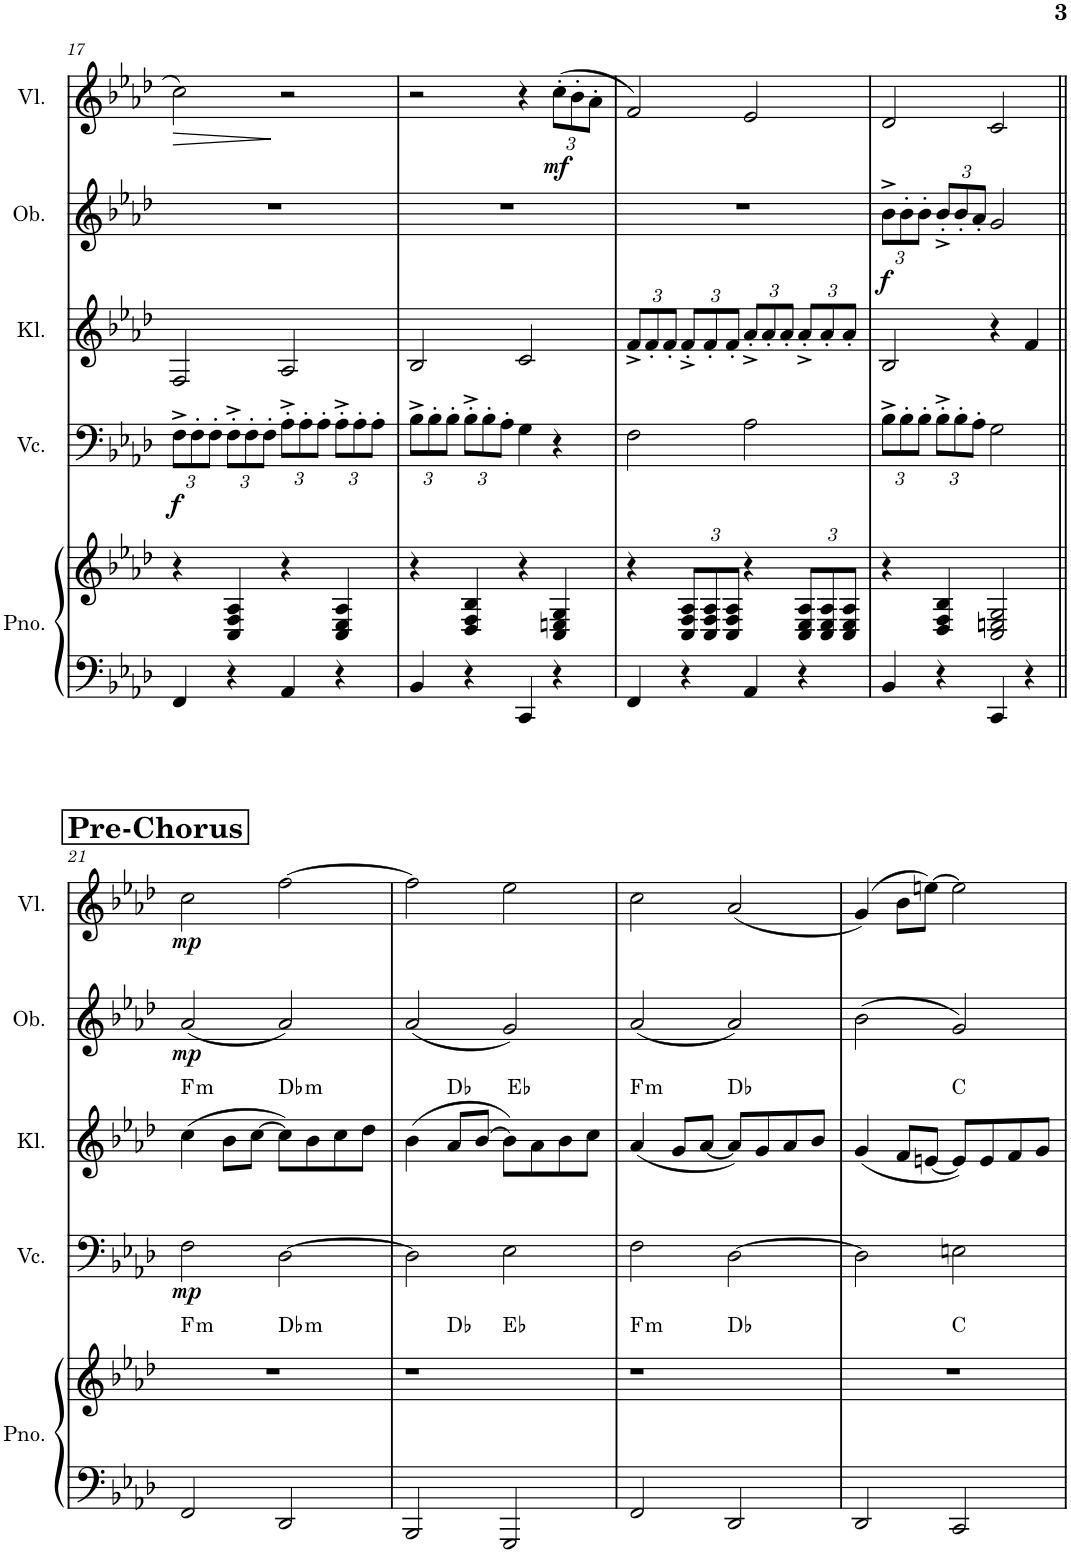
**kern	**kern	**harte	**kern	**dynam	**kern	**harte	**kern	**dynam	**kern	**dynam
*part5	*part5	*part5	*part4	*part4	*part3	*part3	*part2	*part2	*part1	*part1
*staff6	*staff5	*	*staff4	*staff4	*staff3	*	*staff2	*staff2	*staff1	*staff1
*I"Pno.	*	*	*I"Vc.	*	*I"Kl.	*	*I"Ob.	*	*I"Vl.	*
*I'Pno.	*	*	*I'Vc.	*	*I'Kl.	*	*I'Ob.	*	*I'Vl.	*
!!LO:PB:g=z
*clefF4	*clefG2	*	*clefF4	*	*clefG2	*	*clefG2	*	*clefG2	*
*	*	*	*	*	*Trd1c2	*	*	*	*	*
*k[b-e-a-d-]	*k[b-e-a-d-]	*	*k[b-e-a-d-]	*	*k[b-e-a-d-]	*	*k[b-e-a-d-]	*	*k[b-e-a-d-]	*
*M4/4	*M4/4	*	*M4/4	*	*M4/4	*	*M4/4	*	*M4/4	*
*	*	*	*Xbrackettup	*	*	*	*	*	*	*
=17	=17	=17	=17	=17	=17	=17	=17	=17	=17	=17
!	!	!	!	!LO:DY:b	!	!	!	!	!	!LO:HP:b
4FF/	4r	.	12F^\L	f	2F/	.	1r	.	2cc\	>
.	.	.	12F'\	.	.	.	.	.	.	.
.	.	.	12F'\J	.	.	.	.	.	.	.
4r	4C/ 4F/ 4A-/	.	12F'^\L	.	.	.	.	.	.	.
.	.	.	12F'\	.	.	.	.	.	.	.
.	.	.	12F'\J	.	.	.	.	.	.	.
4AA-/	4r	.	12A-'^\L	.	2A-/	.	.	.	2r	]
.	.	.	12A-'\	.	.	.	.	.	.	.
.	.	.	12A-'\J	.	.	.	.	.	.	.
4r	4C/ 4E-/ 4A-/	.	12A-'^\L	.	.	.	.	.	.	.
.	.	.	12A-'\	.	.	.	.	.	.	.
.	.	.	12A-'\J	.	.	.	.	.	.	.
=18	=18	=18	=18	=18	=18	=18	=18	=18	=18	=18
4BB-/	4r	.	12B-^\L	.	2B-/	.	1r	.	2r	.
.	.	.	12B-'\	.	.	.	.	.	.	.
.	.	.	12B-'\J	.	.	.	.	.	.	.
4r	4D-/ 4F/ 4B-/	.	12B-'^\L	.	.	.	.	.	.	.
.	.	.	12B-'\	.	.	.	.	.	.	.
.	.	.	12A-'\J	.	.	.	.	.	.	.
4CC/	4r	.	4G\	.	2c/	.	.	.	4r	.
*	*	*	*	*	*	*	*	*	*Xbrackettup	*
!	!	!	!	!	!	!	!	!	!	!LO:DY:b
4r	4C/ 4En/ 4G/	.	4r	.	.	.	.	.	(12cc'\L	mf
.	.	.	.	.	.	.	.	.	12b-'\	.
.	.	.	.	.	.	.	.	.	12a-'\J	.
=19	=19	=19	=19	=19	=19	=19	=19	=19	=19	=19
*	*	*	*	*	*Xbrackettup	*	*	*	*	*
4FF/	4r	.	2F\	.	12f^/L	.	1r	.	2f/)	.
.	.	.	.	.	12f'/	.	.	.	.	.
.	.	.	.	.	12f'/J	.	.	.	.	.
*	*Xbrackettup	*	*	*	*	*	*	*	*	*
4r	12C/ 12F/ 12A-/L	.	.	.	12f'^/L	.	.	.	.	.
.	12C/ 12F/ 12A-/	.	.	.	12f'/	.	.	.	.	.
.	12C/ 12F/ 12A-/J	.	.	.	12f'/J	.	.	.	.	.
4AA-/	4r	.	2A-\	.	12a-'^/L	.	.	.	2e-/	.
.	.	.	.	.	12a-'/	.	.	.	.	.
.	.	.	.	.	12a-'/J	.	.	.	.	.
4r	12C/ 12E-/ 12A-/L	.	.	.	12a-'^/L	.	.	.	.	.
.	12C/ 12E-/ 12A-/	.	.	.	12a-'/	.	.	.	.	.
.	12C/ 12E-/ 12A-/J	.	.	.	12a-'/J	.	.	.	.	.
=20	=20	=20	=20	=20	=20	=20	=20	=20	=20	=20
*	*	*	*	*	*	*	*Xbrackettup	*	*	*
!	!	!	!	!	!	!	!	!LO:DY:b	!	!
4BB-/	4r	.	12B-^\L	.	2B-/	.	12b-^\L	f	2d-/	.
.	.	.	12B-'\	.	.	.	12b-'\	.	.	.
.	.	.	12B-'\J	.	.	.	12b-'\J	.	.	.
4r	4D-/ 4F/ 4B-/	.	12B-'^\L	.	.	.	12b-'^/L	.	.	.
.	.	.	12B-'\	.	.	.	12b-'/	.	.	.
.	.	.	12A-'\J	.	.	.	12a-'/J	.	.	.
4CC/	2C/ 2En/ 2G/	.	2G\	.	4r	.	2g/	.	2c/	.
4r	.	.	.	.	4f/	.	.	.	.	.
!!LO:LB:g=z
!!LO:REH:place=s1:a:B:cj:fs=14:t=Pre-Chorus
=21||	=21||	=21||	=21||	=21||	=21||	=21||	=21||	=21||	=21||	=21||
!	!	!LO:H:kt=m	!	!LO:DY:b	!	!LO:H:kt=m	!	!LO:DY:b	!	!LO:DY:b
*	*^	*	*	*	*	*	*	*	*	*
2FF/	1r	2ryy	F:min	2F\	mp	(4cc\	F:min	(2a-/	mp	2cc\	mp
.	.	.	.	.	.	8b-\L	.	.	.	.	.
.	.	.	.	.	.	[8cc\J	.	.	.	.	.
!	!	!	!LO:H:kt=m	!	!	!	!LO:H:kt=m	!	!	!	!
2DD-/	.	2ryy	Db:min	[2D-\	.	8cc\L])	Db:min	2a-/)	.	[2ff\	.
.	.	.	.	.	.	8b-\	.	.	.	.	.
.	.	.	.	.	.	8cc\	.	.	.	.	.
.	.	.	.	.	.	8dd-\J	.	.	.	.	.
=22	=22	=22	=22	=22	=22	=22	=22	=22	=22	=22	=22
*	*	*^	*	*	*	*	*	*	*	*	*
2BBB-/	1r	4ryy	2ryy	.	2D-\]	.	(4b-\	.	(2a-/	.	2ff\]	.
.	.	2.ryy	.	Db:maj	.	.	8a-/L	Db:maj	.	.	.	.
.	.	.	.	.	.	.	[8b-/J	.	.	.	.	.
2GGG/	.	.	2ryy	Eb:maj	2E-\	.	8b-\L])	Eb:maj	2g/)	.	2ee-\	.
.	.	.	.	.	.	.	8a-\	.	.	.	.	.
.	.	.	.	.	.	.	8b-\	.	.	.	.	.
.	.	.	.	.	.	.	8cc\J	.	.	.	.	.
=23	=23	=23	=23	=23	=23	=23	=23	=23	=23	=23	=23	=23
!	!	!	!	!LO:H:kt=m	!	!	!	!LO:H:kt=m	!	!	!	!
*	*	*v	*v	*	*	*	*	*	*	*	*	*
2FF/	1r	2ryy	F:min	2F\	.	(4a-/	F:min	(2a-/	.	2cc\	.
.	.	.	.	.	.	8g/L	.	.	.	.	.
.	.	.	.	.	.	[8a-/J	.	.	.	.	.
2DD-/	.	2ryy	Db:maj	[2D-\	.	8a-/L])	Db:maj	2a-/)	.	(2a-/	.
.	.	.	.	.	.	8g/	.	.	.	.	.
.	.	.	.	.	.	8a-/	.	.	.	.	.
.	.	.	.	.	.	8b-/J	.	.	.	.	.
=24	=24	=24	=24	=24	=24	=24	=24	=24	=24	=24	=24
2DD-/	1r	2ryy	.	2D-\]	.	(4g/	.	(2b-\	.	(4g/)	.
.	.	.	.	.	.	8f/L	.	.	.	8b-\L	.
.	.	.	.	.	.	[8en/J	.	.	.	[8een\J)	.
2CC/	.	2ryy	C:maj	2En\	.	8e/L])	C:maj	2g/)	.	2ee\]	.
.	.	.	.	.	.	8e/	.	.	.	.	.
.	.	.	.	.	.	8f/	.	.	.	.	.
.	.	.	.	.	.	8g/J	.	.	.	.	.
*	*v	*v	*	*	*	*	*	*	*	*	*
=	=	=	=	=	=	=	=	=	=	=
*-	*-	*-	*-	*-	*-	*-	*-	*-	*-	*-
